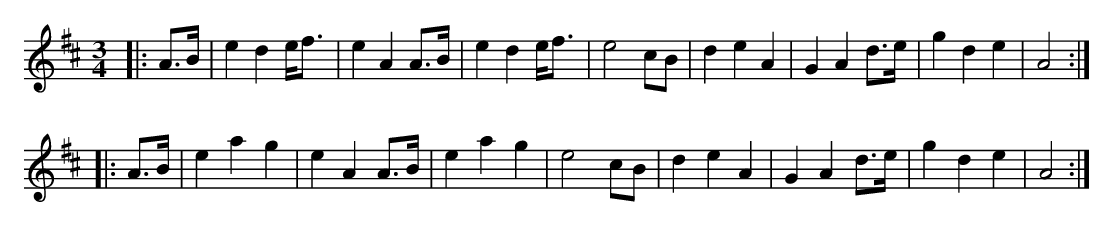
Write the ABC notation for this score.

X:1
M:3/4
K:D
|:A>B|e2 d2 e<f|e2 A2 A>B|e2 d2 e<f|e4 cB|d2 e2 A2|G2A2 d>e|g2 d2 e2|A4:|
|:A>B |e2 a2 g2|e2 A2 A>B|e2 a2 g2|e4 cB|d2 e2 A2|G2A2 d>e|g2 d2 e2|A4:|
